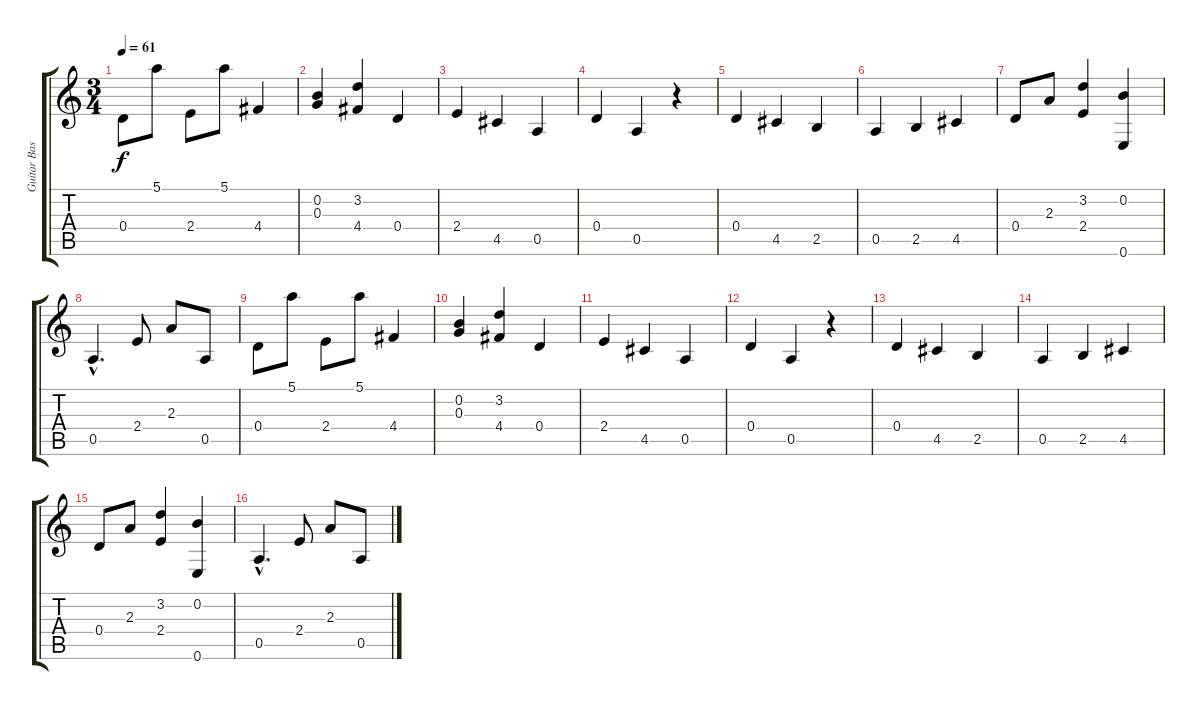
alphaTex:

\track ("Guitar Bass" "Guitar Bas") {instrument acousticguitarnylon}
\staff {score tabs}
\tuning (E4 B3 G3 D3 A2 E2) {hide}
\ts (3 4)
\tempo 61
\clef g2
\ks c
0.4.8{dy f} 5.1.8 2.4.8 5.1.8 4.4.4 |
(0.2 0.3).4 (3.2 4.4).4 0.4.4 |
2.4.4 4.5.4 0.5.4 |
0.4.4 0.5.4 r.4 |
0.4.4 4.5.4 2.5.4 |
0.5.4 2.5.4 4.5.4 |
0.4.8 2.3.8 (3.2 2.4).4 (0.2 0.6).4 |
0.5{hac}.4{d} 2.4.8 2.3.8 0.5.8 |
0.4.8 5.1.8 2.4.8 5.1.8 4.4.4 |
(0.2 0.3).4 (3.2 4.4).4 0.4.4 |
2.4.4 4.5.4 0.5.4 |
0.4.4 0.5.4 r.4 |
0.4.4 4.5.4 2.5.4 |
0.5.4 2.5.4 4.5.4 |
0.4.8 2.3.8 (3.2 2.4).4 (0.2 0.6).4 |
0.5{hac}.4{d} 2.4.8 2.3.8 0.5.8
